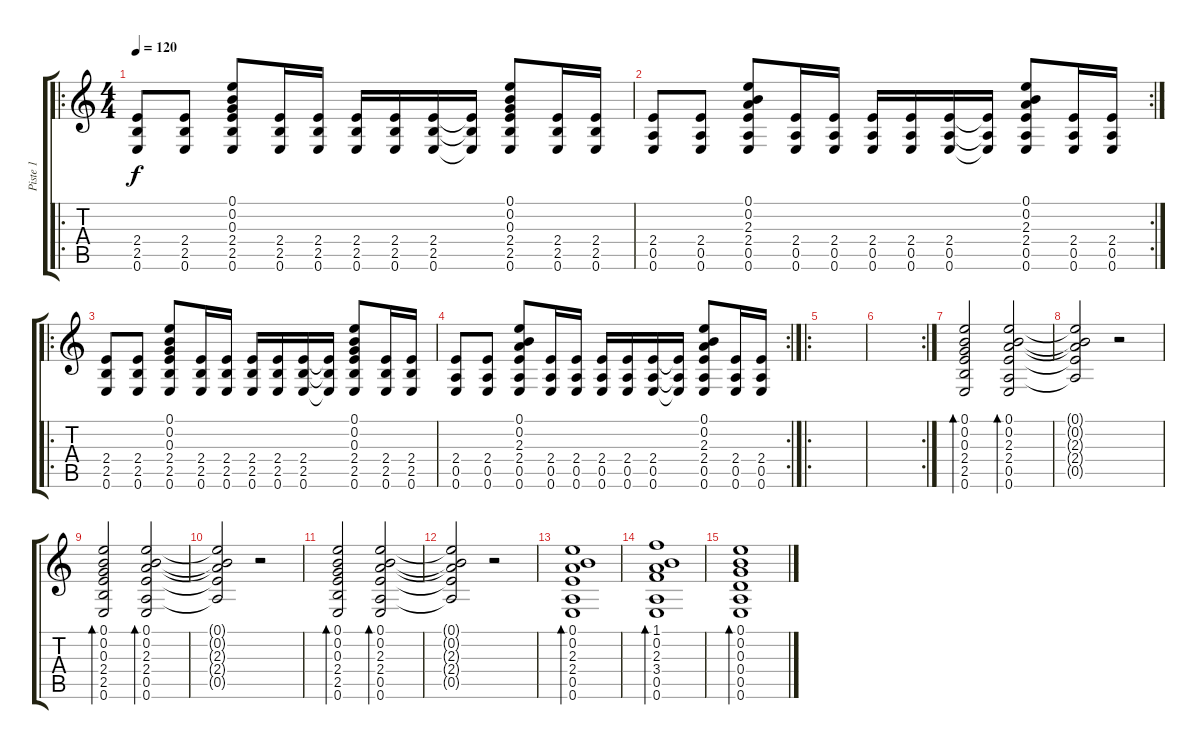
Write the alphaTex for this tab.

\track ("Piste 1" "Piste 1") {instrument acousticguitarnylon}
\staff {score tabs}
\tuning (E4 B3 G3 D3 A2 E2) {hide}
\ro
\ts (4 4)
\tempo 120
\clef g2
\ks c
(2.4 2.5 0.6).8{dy f} (2.4 2.5 0.6).8 (0.1 0.2 0.3 2.4 2.5 0.6).8 (2.4 2.5 0.6).16 (2.4 2.5 0.6).16 (2.4 2.5 0.6).16 (2.4 2.5 0.6).16 (2.4 2.5 0.6).16 (2.4{t} 2.5{t} 0.6{t}).16 (0.1 0.2 0.3 2.4 2.5 0.6).8 (2.4 2.5 0.6).16 (2.4 2.5 0.6).16 |
\rc 2
(2.4 0.5 0.6).8 (2.4 0.5 0.6).8 (0.1 0.2 2.3 2.4 0.5 0.6).8 (2.4 0.5 0.6).16 (2.4 0.5 0.6).16 (2.4 0.5 0.6).16 (2.4 0.5 0.6).16 (2.4 0.5 0.6).16 (2.4{t} 0.5{t} 0.6{t}).16 (0.1 0.2 2.3 2.4 0.5 0.6).8 (2.4 0.5 0.6).16 (2.4 0.5 0.6).16 |
\ro
(2.4 2.5 0.6).8 (2.4 2.5 0.6).8 (0.1 0.2 0.3 2.4 2.5 0.6).8 (2.4 2.5 0.6).16 (2.4 2.5 0.6).16 (2.4 2.5 0.6).16 (2.4 2.5 0.6).16 (2.4 2.5 0.6).16 (2.4{t} 2.5{t} 0.6{t}).16 (0.1 0.2 0.3 2.4 2.5 0.6).8 (2.4 2.5 0.6).16 (2.4 2.5 0.6).16 |
\rc 2
(2.4 0.5 0.6).8 (2.4 0.5 0.6).8 (0.1 0.2 2.3 2.4 0.5 0.6).8 (2.4 0.5 0.6).16 (2.4 0.5 0.6).16 (2.4 0.5 0.6).16 (2.4 0.5 0.6).16 (2.4 0.5 0.6).16 (2.4{t} 0.5{t} 0.6{t}).16 (0.1 0.2 2.3 2.4 0.5 0.6).8 (2.4 0.5 0.6).16 (2.4 0.5 0.6).16 |
\ro
|
\rc 2
|
(0.1 0.2 0.3 2.4 2.5 0.6).2{bd 240} (0.1 0.2 2.3 2.4 0.5 0.6).2{bd 240} |
(0.1{t} 0.2{t} 2.3{t} 2.4{t} 0.5{t}).2 r.2 |
(0.1 0.2 0.3 2.4 2.5 0.6).2{bd 240} (0.1 0.2 2.3 2.4 0.5 0.6).2{bd 240} |
(0.1{t} 0.2{t} 2.3{t} 2.4{t} 0.5{t}).2 r.2 |
(0.1 0.2 0.3 2.4 2.5 0.6).2{bd 240} (0.1 0.2 2.3 2.4 0.5 0.6).2{bd 240} |
(0.1{t} 0.2{t} 2.3{t} 2.4{t} 0.5{t}).2 r.2 |
(0.1 0.2 2.3 2.4 0.5 0.6).1{bd 240} |
(1.1 0.2 2.3 3.4 0.5 0.6).1{bd 240} |
(0.1 0.2 0.3 0.4 0.5 0.6).1{bd 240}
